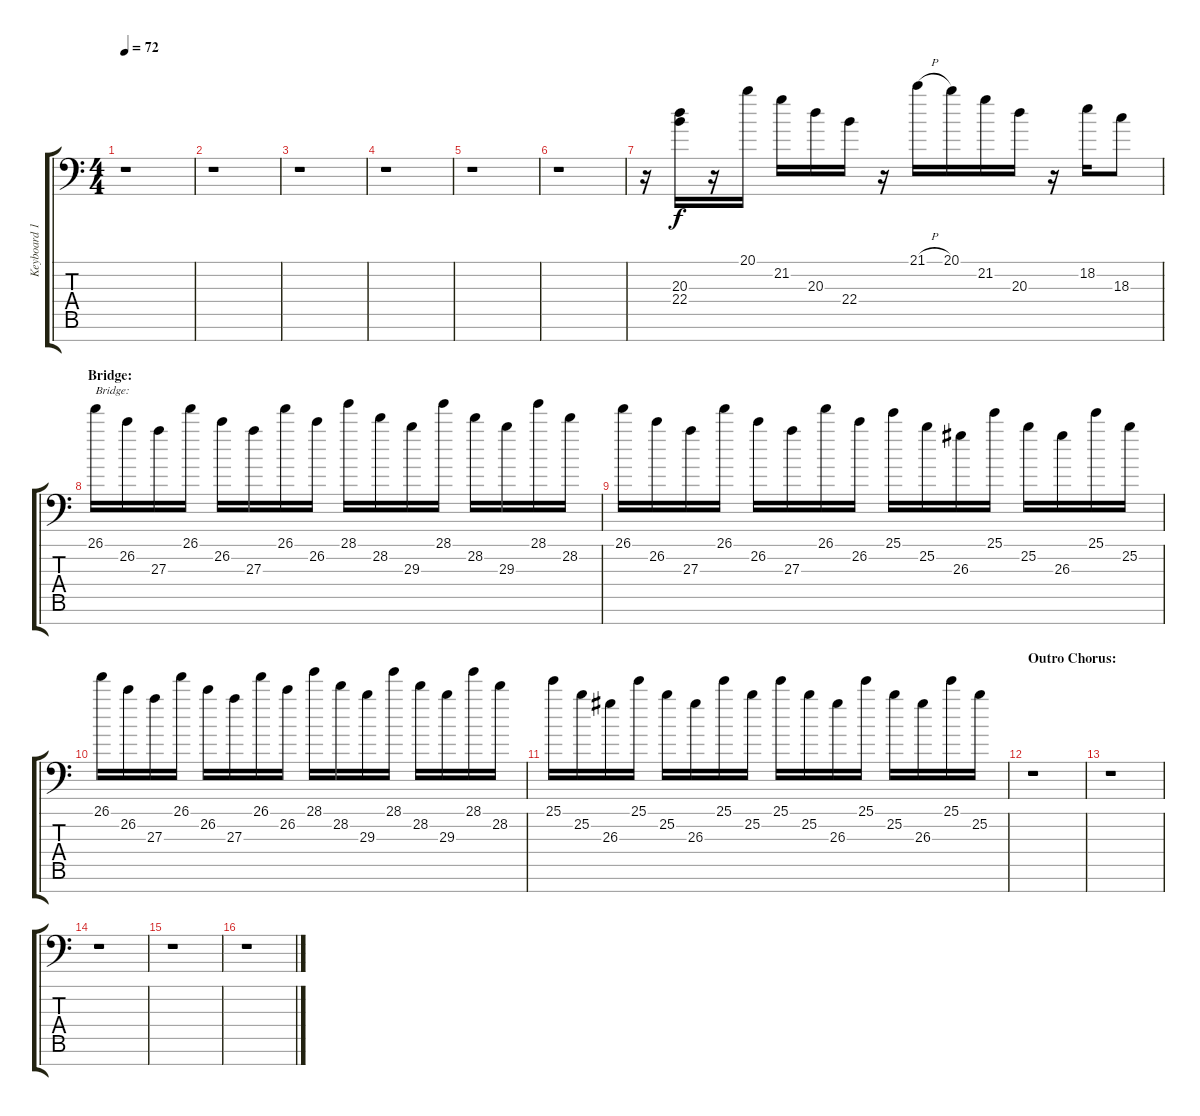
\track ("Keyboard 1" "Keyboard 1") {instrument stringensemble1}
\staff {score tabs}
\tuning (Eb4 Bb3 Gb3 Db3 Ab2 Eb2 Bb1) {hide}
\ts (4 4)
\tempo 72
\clef f4
\ks c
r.1{dy f} |
r.1 |
r.1 |
r.1 |
r.1 |
r.1 |
r.16{volume 10 instrument lead5charang} (20.3 22.4).16 r.16 20.1.16 21.2.16 20.3.16 22.4.16 r.16 21.1{h}.16 20.1.16 21.2.16 20.3.16 r.16 18.2.16 18.3.8 |
\section ("" "Bridge:")
26.1.16{txt "Bridge:" volume 8 instrument stringensemble1} 26.2.16 27.3.16 26.1.16 26.2.16 27.3.16 26.1.16 26.2.16 28.1.16 28.2.16 29.3.16 28.1.16 28.2.16 29.3.16 28.1.16 28.2.16 |
26.1.16 26.2.16 27.3.16 26.1.16 26.2.16 27.3.16 26.1.16 26.2.16 25.1.16 25.2.16 26.3.16 25.1.16 25.2.16 26.3.16 25.1.16 25.2.16 |
26.1.16 26.2.16 27.3.16 26.1.16 26.2.16 27.3.16 26.1.16 26.2.16 28.1.16 28.2.16 29.3.16 28.1.16 28.2.16 29.3.16 28.1.16 28.2.16 |
25.1.16 25.2.16 26.3.16 25.1.16 25.2.16 26.3.16 25.1.16 25.2.16 25.1.16 25.2.16 26.3.16 25.1.16 25.2.16 26.3.16 25.1.16 25.2.16 |
\section ("" "Outro Chorus:")
r.1 |
r.1 |
r.1 |
r.1 |
r.1
